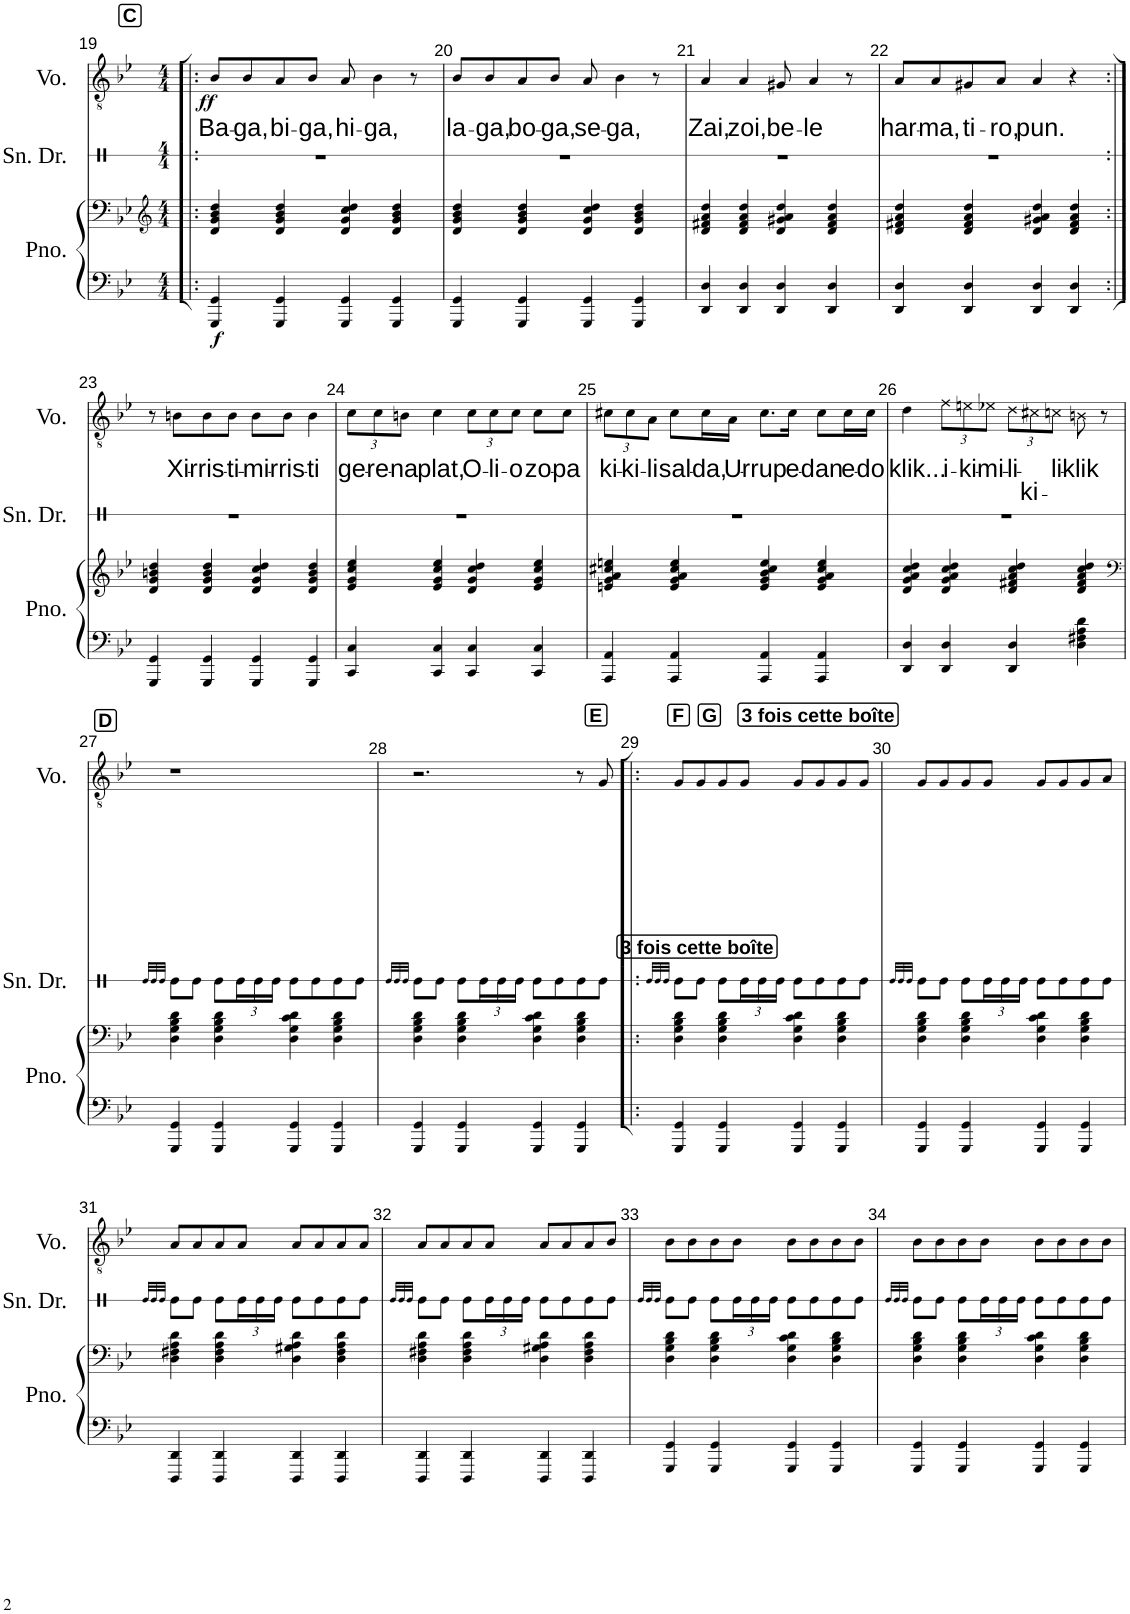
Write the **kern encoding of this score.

**kern	**kern	**dynam	**kern	**kern	**text	**dynam
*part3	*part3	*part3	*part2	*part1	*part1	*part1
*staff4	*staff3	*staff3/4	*staff2	*staff1	*staff1	*staff1
*I"Piano	*	*	*I"Snare Drum	*I"Voice	*	*
*I'Pno.	*	*	*I'Sn. Dr.	*I'Vo.	*	*
!!LO:PB:g=z
*clefF4	*clefG2	*	*clefX	*clefGv2	*	*
*k[b-e-]	*k[b-e-]	*	*k[]	*k[b-e-]	*	*
*M4/4	*M4/4	*	*M4/4	*M4/4	*	*
!!LO:REH:place=s1:a:B:cj:fs=14:t=C
=19!|:	=19!|:	=19!|:	=19!|:	=19!|:	=19!|:	=19!|:
!	!	!LO:DY:b=2	!	!	!LO:LY:b	!LO:DY:b
4GGG/ 4GG/	4d/ 4g/ 4b-/ 4dd/	f	1r	8B-/L	Ba-	ff
!	!	!	!	!	!LO:LY:b	!
.	.	.	.	8B-/	-ga,	.
!	!	!	!	!	!LO:LY:b	!
4GGG/ 4GG/	4d/ 4g/ 4b-/ 4dd/	.	.	8A/	bi-	.
!	!	!	!	!	!LO:LY:b	!
.	.	.	.	8B-/J	-ga,	.
!	!	!	!	!	!LO:LY:b	!
4GGG/ 4GG/	4d/ 4g/ 4cc/ 4dd/	.	.	8A/	hi-	.
!	!	!	!	!	!LO:LY:b	!
.	.	.	.	4B-\	-ga,	.
4GGG/ 4GG/	4d/ 4g/ 4b-/ 4dd/	.	.	.	.	.
.	.	.	.	8r	.	.
=20	=20	=20	=20	=20	=20	=20
!	!	!	!	!	!LO:LY:b	!
4GGG/ 4GG/	4d/ 4g/ 4b-/ 4dd/	.	1r	8B-/L	la-	.
!	!	!	!	!	!LO:LY:b	!
.	.	.	.	8B-/	-ga,	.
!	!	!	!	!	!LO:LY:b	!
4GGG/ 4GG/	4d/ 4g/ 4b-/ 4dd/	.	.	8A/	bo-	.
!	!	!	!	!	!LO:LY:b	!
.	.	.	.	8B-/J	-ga,	.
!	!	!	!	!	!LO:LY:b	!
4GGG/ 4GG/	4d/ 4g/ 4cc/ 4dd/	.	.	8A/	se-	.
!	!	!	!	!	!LO:LY:b	!
.	.	.	.	4B-\	-ga,	.
4GGG/ 4GG/	4d/ 4g/ 4b-/ 4dd/	.	.	.	.	.
.	.	.	.	8r	.	.
=21	=21	=21	=21	=21	=21	=21
!	!	!	!	!	!LO:LY:b	!
4DD/ 4D/	4d/ 4f#X/ 4a/ 4dd/	.	1r	4A/	Zai,	.
!	!	!	!	!	!LO:LY:b	!
4DD/ 4D/	4d/ 4f#/ 4a/ 4dd/	.	.	4A/	zoi,	.
!	!	!	!	!	!LO:LY:b	!
4DD/ 4D/	4d/ 4g#X/ 4a/ 4dd/	.	.	8G#X/	be-	.
!	!	!	!	!	!LO:LY:b	!
.	.	.	.	4A/	-le	.
4DD/ 4D/	4d/ 4f#/ 4a/ 4dd/	.	.	.	.	.
.	.	.	.	8r	.	.
=22	=22	=22	=22	=22	=22	=22
!	!	!	!	!	!LO:LY:b	!
4DD/ 4D/	4d/ 4f#X/ 4a/ 4dd/	.	1r	8A/L	har-	.
!	!	!	!	!	!LO:LY:b	!
.	.	.	.	8A/	-ma,	.
!	!	!	!	!	!LO:LY:b	!
4DD/ 4D/	4d/ 4f#/ 4a/ 4dd/	.	.	8G#X/	ti-	.
!	!	!	!	!	!LO:LY:b	!
.	.	.	.	8A/J	-ro,	.
!	!	!	!	!	!LO:LY:b	!
4DD/ 4D/	4d/ 4g#X/ 4a/ 4dd/	.	.	4A/	pun.	.
4DD/ 4D/	4d/ 4f#/ 4a/ 4dd/	.	.	4r	.	.
!!LO:LB:g=z
=23:|!	=23:|!	=23:|!	=23:|!	=23:|!	=23:|!	=23:|!
4GGG/ 4GG/	4d/ 4g/ 4bn/ 4dd/	.	1r	8r	.	.
!	!	!	!	!	!LO:LY:b	!
.	.	.	.	8Bn\L	Xi-	.
!	!	!	!	!	!LO:LY:b	!
4GGG/ 4GG/	4d/ 4g/ 4b/ 4dd/	.	.	8B\	-rris-	.
!	!	!	!	!	!LO:LY:b	!
.	.	.	.	8B\J	-ti-	.
!	!	!	!	!	!LO:LY:b	!
4GGG/ 4GG/	4d/ 4g/ 4cc/ 4dd/	.	.	8B\L	-mi-	.
!	!	!	!	!	!LO:LY:b	!
.	.	.	.	8B\J	-rris-	.
!	!	!	!	!	!LO:LY:b	!
4GGG/ 4GG/	4d/ 4g/ 4b/ 4dd/	.	.	4B\	-ti	.
=24	=24	=24	=24	=24	=24	=24
*	*	*	*	*Xbrackettup	*	*
!	!	!	!	!	!LO:LY:b	!
4CC/ 4C/	4e-/ 4g/ 4cc/ 4ee-/	.	1r	12c\L	ge-	.
!	!	!	!	!	!LO:LY:b	!
.	.	.	.	12c\	-re-	.
!	!	!	!	!	!LO:LY:b	!
.	.	.	.	12Bn\J	-na	.
!	!	!	!	!	!LO:LY:b	!
4CC/ 4C/	4e-/ 4g/ 4cc/ 4ee-/	.	.	4c\	plat,	.
!	!	!	!	!	!LO:LY:b	!
4CC/ 4C/	4d/ 4g/ 4cc/ 4dd/	.	.	12c\L	O-	.
!	!	!	!	!	!LO:LY:b	!
.	.	.	.	12c\	-li-	.
!	!	!	!	!	!LO:LY:b	!
.	.	.	.	12c\J	-o	.
!	!	!	!	!	!LO:LY:b	!
4CC/ 4C/	4e-/ 4g/ 4cc/ 4ee-/	.	.	8c\L	zo-	.
!	!	!	!	!	!LO:LY:b	!
.	.	.	.	8c\J	-pa	.
=25	=25	=25	=25	=25	=25	=25
!	!	!	!	!	!LO:LY:b	!
4AAA/ 4AA/	4en/ 4g/ 4a/ 4cc#X/ 4een/	.	1r	12c#X\L	ki-	.
!	!	!	!	!	!LO:LY:b	!
.	.	.	.	12c#\	-ki-	.
!	!	!	!	!	!LO:LY:b	!
.	.	.	.	12A\J	-li	.
!	!	!	!	!	!LO:LY:b	!
4AAA/ 4AA/	4e/ 4g/ 4a/ 4cc#/ 4ee/	.	.	8c#\L	sal-	.
!	!	!	!	!	!LO:LY:b	!
.	.	.	.	16c#\L	-da,	.
!	!	!	!	!	!LO:LY:b	!
.	.	.	.	16A\JJ	U-	.
!	!	!	!	!	!LO:LY:b	!
4AAA/ 4AA/	4e/ 4g/ 4b-/ 4cc#/ 4ee/	.	.	8.c#\L	-rrup	.
!	!	!	!	!	!LO:LY:b	!
.	.	.	.	16c#\Jk	e-	.
!	!	!	!	!	!LO:LY:b	!
4AAA/ 4AA/	4e/ 4g/ 4a/ 4cc#/ 4ee/	.	.	8c#\L	-dan	.
!	!	!	!	!	!LO:LY:b	!
.	.	.	.	16c#\L	e-	.
!	!	!	!	!	!LO:LY:b	!
.	.	.	.	16c#\JJ	-do	.
=26	=26	=26	=26	=26	=26	=26
!	!	!	!	!	!LO:LY:b	!
4DD/ 4D/	4d/ 4g/ 4a/ 4cc/ 4dd/	.	1r	4d\	klik...	.
!	!	!	!	!	!LO:LY:b	!
4DD/ 4D/	4d/ 4g/ 4a/ 4cc/ 4dd/	.	.	12f\L	i-	.
!	!	!	!	!	!LO:LY:b	!
.	.	.	.	12en\	-ki-	.
!	!	!	!	!	!LO:LY:b	!
.	.	.	.	12e-X\J	-mi-	.
!	!	!	!	!	!LO:LY:b	!
4DD/ 4D/	4d/ 4f#X/ 4a/ 4cc/ 4dd/	.	.	12d\L	-li-	.
!	!	!	!	!	!LO:LY:b	!
.	.	.	.	12c#X\	-ki-	.
!	!	!	!	!	!LO:LY:b	!
.	.	.	.	12cn\J	-li-	.
!	!	!	!	!	!LO:LY:b	!
4D\ 4F#X\ 4A\ 4d\	4d/ 4f#/ 4a/ 4cc/ 4dd/	.	.	8Bn\	-klik	.
.	.	.	.	8r	.	.
!!LO:LB:g=z
!!LO:REH:place=s1:a:B:cj:fs=14:t=D
=27	=27	=27	=27	=27	=27	=27
*	*clefF4	*	*	*	*	*
.	.	.	32qRe/LLL	.	.	.
.	.	.	32qRe/	.	.	.
.	.	.	32qRe/JJJ	.	.	.
4GGG/ 4GG/	4D\ 4G\ 4B-\ 4d\	.	8Re\L	1r	.	.
.	.	.	8Re\J	.	.	.
4GGG/ 4GG/	4D\ 4G\ 4B-\ 4d\	.	8Re\L	.	.	.
*	*	*	*Xbrackettup	*	*	*
.	.	.	24Re\L	.	.	.
.	.	.	24Re\	.	.	.
.	.	.	24Re\JJ	.	.	.
4GGG/ 4GG/	4D\ 4G\ 4c\ 4d\	.	8Re\L	.	.	.
.	.	.	8Re\	.	.	.
4GGG/ 4GG/	4D\ 4G\ 4B-\ 4d\	.	8Re\	.	.	.
.	.	.	8Re\J	.	.	.
=28	=28	=28	=28	=28	=28	=28
.	.	.	32qRe/LLL	.	.	.
.	.	.	32qRe/	.	.	.
.	.	.	32qRe/JJJ	.	.	.
4GGG/ 4GG/	4D\ 4G\ 4B-\ 4d\	.	8Re\L	2.r	.	.
.	.	.	8Re\J	.	.	.
4GGG/ 4GG/	4D\ 4G\ 4B-\ 4d\	.	8Re\L	.	.	.
.	.	.	24Re\L	.	.	.
.	.	.	24Re\	.	.	.
.	.	.	24Re\JJ	.	.	.
4GGG/ 4GG/	4D\ 4G\ 4c\ 4d\	.	8Re\L	.	.	.
.	.	.	8Re\	.	.	.
4GGG/ 4GG/	4D\ 4G\ 4B-\ 4d\	.	8Re\	8r	.	.
.	.	.	8Re\J	8G/	.	.
!!LO:REH:place=s1:a:B:cj:fs=14:t=3 fois cette boîte:qo=1.5
!!LO:REH:place=s1:a:B:cj:fs=14:t=G:qo=1
!!LO:REH:place=s1:a:B:cj:fs=14:t=F:qo=0.5
!!LO:REH:place=s1:b:B:cj:fs=14:t=3 fois cette boîte
!!LO:REH:place=s1:a:B:cj:fs=14:t=E
=29!|:	=29!|:	=29!|:	=29!|:	=29!|:	=29!|:	=29!|:
.	.	.	32qRe/LLL	.	.	.
.	.	.	32qRe/	.	.	.
.	.	.	32qRe/JJJ	.	.	.
4GGG/ 4GG/	4D\ 4G\ 4B-\ 4d\	.	8Re\L	8G/L	.	.
.	.	.	8Re\J	8G/	.	.
4GGG/ 4GG/	4D\ 4G\ 4B-\ 4d\	.	8Re\L	8G/	.	.
.	.	.	24Re\L	8G/J	.	.
.	.	.	24Re\	.	.	.
.	.	.	24Re\JJ	.	.	.
4GGG/ 4GG/	4D\ 4G\ 4c\ 4d\	.	8Re\L	8G/L	.	.
.	.	.	8Re\	8G/	.	.
4GGG/ 4GG/	4D\ 4G\ 4B-\ 4d\	.	8Re\	8G/	.	.
.	.	.	8Re\J	8G/J	.	.
=30	=30	=30	=30	=30	=30	=30
.	.	.	32qRe/LLL	.	.	.
.	.	.	32qRe/	.	.	.
.	.	.	32qRe/JJJ	.	.	.
4GGG/ 4GG/	4D\ 4G\ 4B-\ 4d\	.	8Re\L	8G/L	.	.
.	.	.	8Re\J	8G/	.	.
4GGG/ 4GG/	4D\ 4G\ 4B-\ 4d\	.	8Re\L	8G/	.	.
.	.	.	24Re\L	8G/J	.	.
.	.	.	24Re\	.	.	.
.	.	.	24Re\JJ	.	.	.
4GGG/ 4GG/	4D\ 4G\ 4c\ 4d\	.	8Re\L	8G/L	.	.
.	.	.	8Re\	8G/	.	.
4GGG/ 4GG/	4D\ 4G\ 4B-\ 4d\	.	8Re\	8G/	.	.
.	.	.	8Re\J	8A/J	.	.
!!LO:LB:g=z
=31	=31	=31	=31	=31	=31	=31
.	.	.	32qRe/LLL	.	.	.
.	.	.	32qRe/	.	.	.
.	.	.	32qRe/JJJ	.	.	.
4DDD/ 4DD/	4D\ 4F#X\ 4A\ 4d\	.	8Re\L	8A/L	.	.
.	.	.	8Re\J	8A/	.	.
4DDD/ 4DD/	4D\ 4F#\ 4A\ 4d\	.	8Re\L	8A/	.	.
.	.	.	24Re\L	8A/J	.	.
.	.	.	24Re\	.	.	.
.	.	.	24Re\JJ	.	.	.
4DDD/ 4DD/	4D\ 4G#X\ 4A\ 4d\	.	8Re\L	8A/L	.	.
.	.	.	8Re\	8A/	.	.
4DDD/ 4DD/	4D\ 4F#\ 4A\ 4d\	.	8Re\	8A/	.	.
.	.	.	8Re\J	8A/J	.	.
=32	=32	=32	=32	=32	=32	=32
.	.	.	32qRe/LLL	.	.	.
.	.	.	32qRe/	.	.	.
.	.	.	32qRe/JJJ	.	.	.
4DDD/ 4DD/	4D\ 4F#X\ 4A\ 4d\	.	8Re\L	8A/L	.	.
.	.	.	8Re\J	8A/	.	.
4DDD/ 4DD/	4D\ 4F#\ 4A\ 4d\	.	8Re\L	8A/	.	.
.	.	.	24Re\L	8A/J	.	.
.	.	.	24Re\	.	.	.
.	.	.	24Re\JJ	.	.	.
4DDD/ 4DD/	4D\ 4G#X\ 4A\ 4d\	.	8Re\L	8A/L	.	.
.	.	.	8Re\	8A/	.	.
4DDD/ 4DD/	4D\ 4F#\ 4A\ 4d\	.	8Re\	8A/	.	.
.	.	.	8Re\J	8B-/J	.	.
=33	=33	=33	=33	=33	=33	=33
.	.	.	32qRe/LLL	.	.	.
.	.	.	32qRe/	.	.	.
.	.	.	32qRe/JJJ	.	.	.
4GGG/ 4GG/	4D\ 4G\ 4B-\ 4d\	.	8Re\L	8B-\L	.	.
.	.	.	8Re\J	8B-\	.	.
4GGG/ 4GG/	4D\ 4G\ 4B-\ 4d\	.	8Re\L	8B-\	.	.
.	.	.	24Re\L	8B-\J	.	.
.	.	.	24Re\	.	.	.
.	.	.	24Re\JJ	.	.	.
4GGG/ 4GG/	4D\ 4G\ 4c\ 4d\	.	8Re\L	8B-\L	.	.
.	.	.	8Re\	8B-\	.	.
4GGG/ 4GG/	4D\ 4G\ 4B-\ 4d\	.	8Re\	8B-\	.	.
.	.	.	8Re\J	8B-\J	.	.
=34	=34	=34	=34	=34	=34	=34
.	.	.	32qRe/LLL	.	.	.
.	.	.	32qRe/	.	.	.
.	.	.	32qRe/JJJ	.	.	.
4GGG/ 4GG/	4D\ 4G\ 4B-\ 4d\	.	8Re\L	8B-\L	.	.
.	.	.	8Re\J	8B-\	.	.
4GGG/ 4GG/	4D\ 4G\ 4B-\ 4d\	.	8Re\L	8B-\	.	.
.	.	.	24Re\L	8B-\J	.	.
.	.	.	24Re\	.	.	.
.	.	.	24Re\JJ	.	.	.
4GGG/ 4GG/	4D\ 4G\ 4c\ 4d\	.	8Re\L	8B-\L	.	.
.	.	.	8Re\	8B-\	.	.
4GGG/ 4GG/	4D\ 4G\ 4B-\ 4d\	.	8Re\	8B-\	.	.
.	.	.	8Re\J	8B-\J	.	.
=	=	=	=	=	=	=
*-	*-	*-	*-	*-	*-	*-
